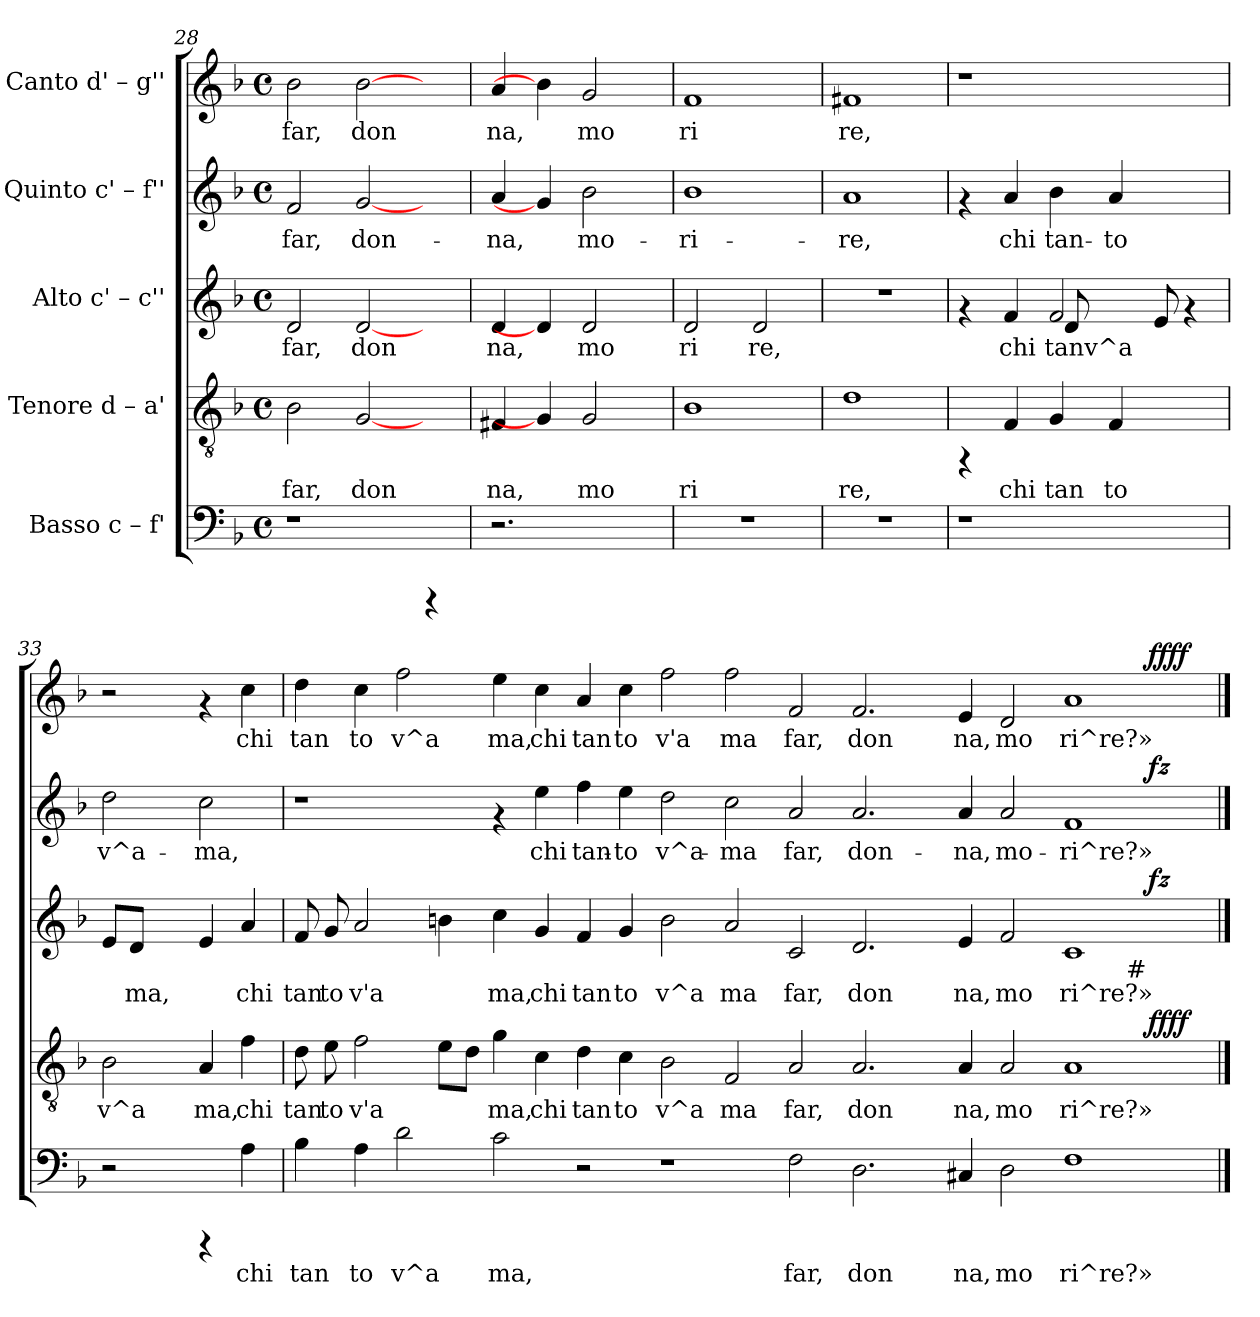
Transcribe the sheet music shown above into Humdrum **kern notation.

**kern	**text	**kern	**text	**dynam	**kern	**text	**dynam	**kern	**text	**dynam	**kern	**text	**dynam
*part5	*part5	*part4	*part4	*part4	*part3	*part3	*part3	*part2	*part2	*part2	*part1	*part1	*part1
*staff5	*staff5	*staff4	*staff4	*staff4	*staff3	*staff3	*staff3	*staff2	*staff2	*staff2	*staff1	*staff1	*staff1
*I"Basso   c – f'	*	*I"Tenore  d – a'	*	*	*I"Alto  c' – c''	*	*	*I"Quinto  c' – f''	*	*	*I"Canto  d' – g''	*	*
*clefF4	*	*clefGv2	*	*	*clefG2	*	*	*clefG2	*	*	*clefG2	*	*
*k[b-]	*	*k[b-]	*	*	*k[b-]	*	*	*k[b-]	*	*	*k[b-]	*	*
*F:	*	*F:	*	*	*F:	*	*	*F:	*	*	*F:	*	*
*M4/4	*	*M4/4	*	*	*M4/4	*	*	*M4/4	*	*	*M4/4	*	*
*met(c)	*	*met(c)	*	*	*met(c)	*	*	*met(c)	*	*	*met(c)	*	*
=28	=28	=28	=28	=28	=28	=28	=28	=28	=28	=28	=28	=28	=28
!	!	!	!LO:LY:b:cj	!	!	!LO:LY:b:cj	!	!	!LO:LY:b	!	!	!LO:LY:b:cj	!
1r	.	2B-\	far,	.	2d/	far,	.	2f/	far,	.	2b-\	far,	.
!	!	!	!LO:LY:b:cj	!	!	!LO:LY:b:cj	!	!	!LO:LY:b	!	!	!LO:LY:b:cj	!
.	.	[2G/	don	.	[2d/	don	.	[2g/	don-	.	[2b-\	don	.
4rCCC	.	4ryy	.	.	4ryy	.	.	4ryy	.	.	4ryy	.	.
=29	=29	=29	=29	=29	=29	=29	=29	=29	=29	=29	=29	=29	=29
!	!	!	!LO:LY:b:cj	!	!	!LO:LY:b:cj	!	!	!LO:LY:b	!	!	!LO:LY:b:cj	!
2.r	.	4F#X/	na,	.	4d/	na,	.	4a/	-na,	.	4a/	na,	.
.	.	4G/]	.	.	4d/]	.	.	4g/]	.	.	4b-\]	.	.
!	!	!	!LO:LY:b:cj	!	!	!LO:LY:b:cj	!	!	!LO:LY:b	!	!	!LO:LY:b:cj	!
.	.	2G/	mo	.	2d/	mo	.	2b-\	mo-	.	2g/	mo	.
4ryy	.	.	.	.	.	.	.	.	.	.	.	.	.
=30	=30	=30	=30	=30	=30	=30	=30	=30	=30	=30	=30	=30	=30
!	!	!	!LO:LY:b:cj	!	!	!LO:LY:b:cj	!	!	!LO:LY:b	!	!	!LO:LY:b:cj	!
1r	.	1B-	ri	.	2d/	ri	.	1b-	-ri-	.	1f	ri	.
!	!	!	!	!	!	!LO:LY:b:cj	!	!	!	!	!	!	!
.	.	.	.	.	2d/	re,	.	.	.	.	.	.	.
=31	=31	=31	=31	=31	=31	=31	=31	=31	=31	=31	=31	=31	=31
!	!	!	!LO:LY:b:cj	!	!	!	!	!	!LO:LY:b	!	!	!LO:LY:b:cj	!
1r	.	1d	re,	.	1r	.	.	1a	-re,	.	1f#X	re,	.
=32	=32	=32	=32	=32	=32	=32	=32	=32	=32	=32	=32	=32	=32
*	*	*	*	*	*^	*	*	*	*	*	*	*	*
1r	.	4rFF	.	.	4rf	2ryy	.	.	4rf	.	.	1r	.	.
!	!	!	!LO:LY:b:cj	!	!	!	!LO:LY:b:cj	!	!	!LO:LY:b	!	!	!	!
.	.	4F/	chi	.	4f/	.	chi	.	4a/	chi	.	.	.	.
!	!	!	!LO:LY:b:cj	!	!	!	!LO:LY:b:cj	!	!	!LO:LY:b	!	!	!	!
.	.	4G/	tan	.	2f/	8d/	tanv^a	.	4b-\	tan-	.	.	.	.
.	.	.	.	.	.	2.ryy	.	.	.	.	.	.	.	.
!	!	!	!LO:LY:b:cj	!	!	!	!	!	!	!LO:LY:b	!	!	!	!
.	.	4F/	to	.	.	.	.	.	4a/	-to	.	.	.	.
!	!	!	!	!	!	!	!LO:LY:b:cj	!	!	!	!	!	!	!
4.ryy	.	4.ryy	.	.	8e/	.	.	.	4.ryy	.	.	4.ryy	.	.
.	.	.	.	.	4rf	.	.	.	.	.	.	.	.	.
*	*	*	*	*	*v	*v	*	*	*	*	*	*	*	*
=33	=33	=33	=33	=33	=33	=33	=33	=33	=33	=33	=33	=33	=33
!	!	!	!LO:LY:b:cj	!	!	!LO:LY:b:cj	!	!	!LO:LY:b	!	!	!	!
2r	.	2B-\	v^a	.	8e/L	.	.	2dd\	v^a-	.	2r	.	.
!	!	!	!	!	!	!LO:LY:b:cj	!	!	!	!	!	!	!
.	.	.	.	.	8d/J	ma,	.	.	.	.	.	.	.
.	.	.	.	.	4ryy	.	.	.	.	.	.	.	.
!	!	!	!LO:LY:b:cj	!	!	!LO:LY:b:cj	!	!	!LO:LY:b	!	!	!	!
4rCCC	.	4A/	ma,	.	4e/	.	.	2cc\	-ma,	.	4rf	.	.
!	!LO:LY:b:cj	!	!LO:LY:b:cj	!	!	!LO:LY:b:cj	!	!	!	!	!	!LO:LY:b:cj	!
4A\	chi	4f\	chi	.	4a/	chi	.	.	.	.	4cc\	chi	.
!!LO:PB:g=z
=34	=34	=34	=34	=34	=34	=34	=34	=34	=34	=34	=34	=34	=34
!	!LO:LY:b:cj	!	!LO:LY:b:cj	!	!	!LO:LY:b:cj	!	!	!	!	!	!LO:LY:b:cj	!
*	*	*^	*	*	*^	*	*	*^	*	*	*^	*	*
*	*	*	*	*	*	*	*^	*	*	*	*	*	*	*	*	*	*
4B-\	tan	8d\	1ryy	tan	.	8f/	1ryy	1ryy	tan	.	1r	1ryy	.	.	4dd\	1ryy	tan	.
!	!	!	!	!LO:LY:b:cj	!	!	!	!	!LO:LY:b:cj	!	!	!	!	!	!	!	!	!
.	.	8e\	.	to	.	8g/	.	.	to	.	.	.	.	.	.	.	.	.
!	!LO:LY:b:cj	!	!	!LO:LY:b:cj	!	!	!	!	!LO:LY:b:cj	!	!	!	!	!	!	!	!LO:LY:b:cj	!
4A\	to	2f\	.	v'a	.	2a/	.	.	v'a	.	.	.	.	.	4cc\	.	to	.
!	!LO:LY:b:cj	!	!	!	!	!	!	!	!	!	!	!	!	!	!	!	!LO:LY:b:cj	!
2d\	v^a	.	.	.	.	.	.	.	.	.	.	.	.	.	2ff\	.	v^a	.
!	!	!	!	!LO:LY:b:cj	!	!	!	!	!LO:LY:b:cj	!	!	!	!	!	!	!	!	!
.	.	8e\L	.	.	.	4bn\	.	.	.	.	.	.	.	.	.	.	.	.
!	!	!	!	!LO:LY:b:cj	!	!	!	!	!	!	!	!	!	!	!	!	!	!
.	.	8d\J	.	.	.	.	.	.	.	.	.	.	.	.	.	.	.	.
!	!LO:LY:b:cj	!	!	!LO:LY:b:cj	!	!	!	!	!LO:LY:b:cj	!	!	!	!	!	!	!	!LO:LY:b:cj	!
2c\	ma,	4g\	1ryy	ma,	.	4cc\	1ryy	1ryy	ma,	.	4rf	1ryy	.	.	4ee\	1ryy	ma,	.
!	!	!	!	!LO:LY:b:cj	!	!	!	!	!LO:LY:b:cj	!	!	!	!LO:LY:b	!	!	!	!LO:LY:b:cj	!
.	.	4c\	.	chi	.	4g/	.	.	chi	.	4ee\	.	chi	.	4cc\	.	chi	.
!	!	!	!	!LO:LY:b:cj	!	!	!	!	!LO:LY:b:cj	!	!	!	!LO:LY:b	!	!	!	!LO:LY:b:cj	!
2r	.	4d\	.	tan	.	4f/	.	.	tan	.	4ff\	.	tan-	.	4a/	.	tan	.
!	!	!	!	!LO:LY:b:cj	!	!	!	!	!LO:LY:b:cj	!	!	!	!LO:LY:b	!	!	!	!LO:LY:b:cj	!
.	.	4c\	.	to	.	4g/	.	.	to	.	4ee\	.	-to	.	4cc\	.	to	.
!	!	!	!	!LO:LY:b:cj	!	!	!	!	!LO:LY:b:cj	!	!	!	!LO:LY:b	!	!	!	!LO:LY:b:cj	!
1r	.	2B-\	1ryy	v^a	.	2b\	1ryy	1ryy	v^a	.	2dd\	1ryy	v^a-	.	2ff\	1ryy	v'a	.
!	!	!	!	!LO:LY:b:cj	!	!	!	!	!LO:LY:b:cj	!	!	!	!LO:LY:b	!	!	!	!LO:LY:b:cj	!
.	.	2F/	.	ma	.	2a/	.	.	ma	.	2cc\	.	-ma	.	2ff\	.	ma	.
!	!LO:LY:b:cj	!	!	!LO:LY:b:cj	!	!	!	!	!LO:LY:b:cj	!	!	!	!LO:LY:b	!	!	!	!LO:LY:b:cj	!
2F\	far,	2A/	1ryy	far,	.	2c/	1ryy	1ryy	far,	.	2a/	1ryy	far,	.	2f/	1ryy	far,	.
!	!LO:LY:b:cj	!	!	!LO:LY:b:cj	!	!	!	!	!LO:LY:b:cj	!	!	!	!LO:LY:b	!	!	!	!LO:LY:b:cj	!
2.D\	don	2.A/	.	don	.	2.d/	.	.	don	.	2.a/	.	don-	.	2.f/	.	don	.
.	.	.	1ryy	.	.	.	1ryy	1ryy	.	.	.	1ryy	.	.	.	1ryy	.	.
!	!LO:LY:b:cj	!	!	!LO:LY:b:cj	!	!	!	!	!LO:LY:b:cj	!	!	!	!LO:LY:b	!	!	!	!LO:LY:b:cj	!
4C#X/	na,	4A/	.	na,	.	4e/	.	.	na,	.	4a/	.	-na,	.	4e/	.	na,	.
!	!LO:LY:b:cj	!	!	!LO:LY:b:cj	!	!	!	!	!LO:LY:b:cj	!	!	!	!LO:LY:b	!	!	!	!LO:LY:b:cj	!
2D\	mo	2A/	.	mo	.	2f/	.	.	mo	.	2a/	.	mo-	.	2d/	.	mo	.
!	!LO:LY:b:cj	!	!	!LO:LY:b:cj	!	!	!	!	!LO:LY:b:cj	!	!	!	!LO:LY:b	!	!	!	!LO:LY:b:cj	!
1F	ri^re?»	1A	2ryy	ri^re?»	.	1c	2ryy	4...ryy	ri^re?»	.	1f	2ryy	-ri^re?»-	.	1a	2ryy	ri^re?»	.
!	!	!	!	!	!	!	!	!LO:TX:b:t=#	!	!	!	!	!	!	!	!	!	!
.	.	.	.	.	.	.	.	2ryy	.	.	.	.	.	.	.	.	.	.
.	.	.	32ryy	.	.	.	32ryy	.	.	.	.	32ryy	.	.	.	32ryy	.	.
!	!	!	!	!	!LO:DY:b	!	!	!	!	!LO:DY:b	!	!	!	!LO:DY:b	!	!	!	!LO:DY:b
.	.	.	4...ryy	.	ffff	.	4...ryy	.	.	fz	.	4...ryy	.	fz	.	4...ryy	.	ffff
.	.	.	.	.	.	.	.	32ryy	.	.	.	.	.	.	.	.	.	.
*	*	*v	*v	*	*	*	*	*	*	*	*v	*v	*	*	*v	*v	*	*
*	*	*	*	*	*v	*v	*v	*	*	*	*	*	*	*	*
==	==	==	==	==	==	==	==	==	==	==	==	==	==
*-	*-	*-	*-	*-	*-	*-	*-	*-	*-	*-	*-	*-	*-
